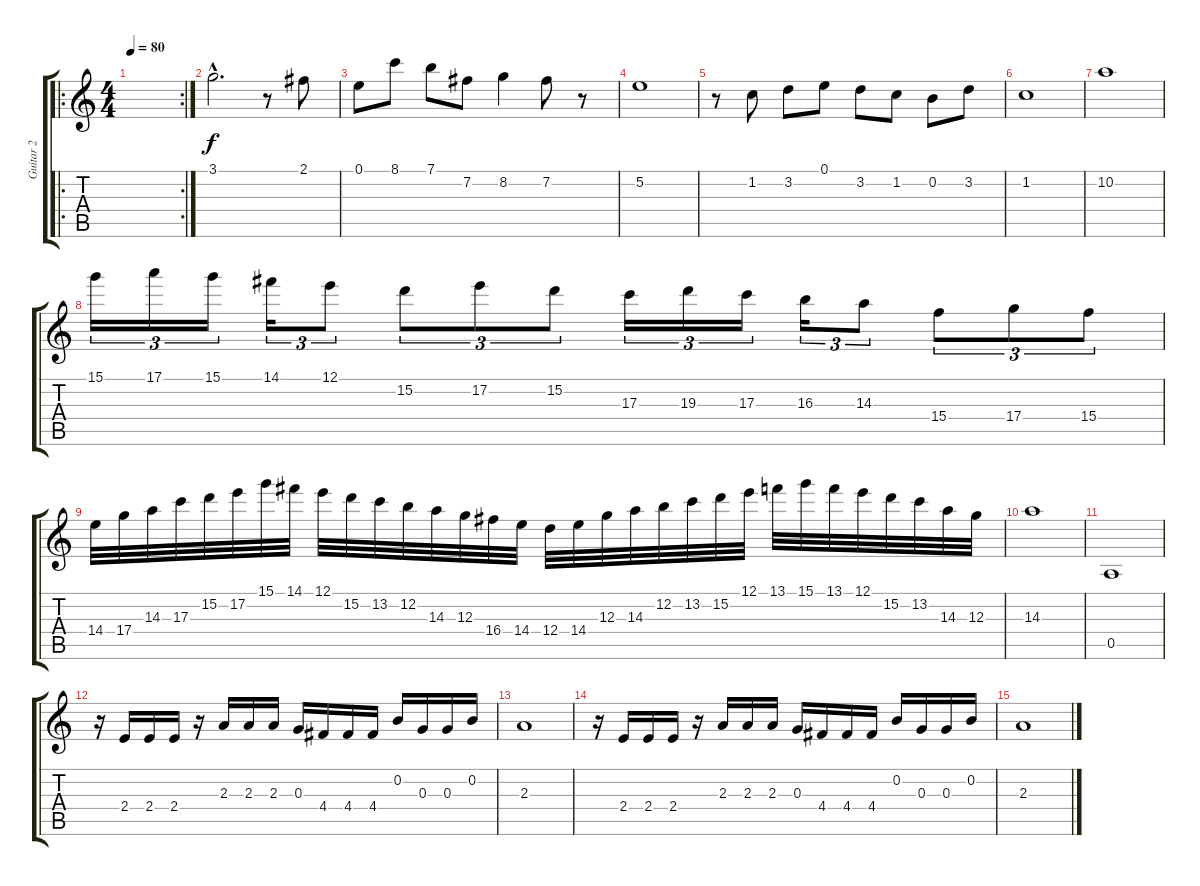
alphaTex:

\track ("Guitar 2" "Guitar 2") {instrument acousticguitarsteel}
\staff {score tabs}
\tuning (E4 B3 G3 D3 A2 E2) {hide}
\ro
\rc 2
\ts (4 4)
\tempo 80
\clef g2
\ks c
|
3.1{hac}.2{d} r.8 2.1.8 |
0.1.8 8.1.8 7.1.8 7.2.8 8.2.4 7.2.8 r.8 |
5.2.1 |
r.8 1.2.8 3.2.8 0.1.8 3.2.8 1.2.8 0.2.8 3.2.8 |
1.2.1 |
10.2.1 |
15.1.16{tu (3 2)} 17.1.16{tu (3 2)} 15.1.16{tu (3 2)} 14.1.16{tu (3 2)} 12.1.8{tu (3 2)} 15.2.8{tu (3 2)} 17.2.8{tu (3 2)} 15.2.8{tu (3 2)} 17.3.16{tu (3 2)} 19.3.16{tu (3 2)} 17.3.16{tu (3 2)} 16.3.16{tu (3 2)} 14.3.8{tu (3 2)} 15.4.8{tu (3 2)} 17.4.8{tu (3 2)} 15.4.8{tu (3 2)} |
14.4.32 17.4.32 14.3.32 17.3.32 15.2.32 17.2.32 15.1.32 14.1.32 12.1.32 15.2.32 13.2.32 12.2.32 14.3.32 12.3.32 16.4.32 14.4.32 12.4.32 14.4.32 12.3.32 14.3.32 12.2.32 13.2.32 15.2.32 12.1.32 13.1.32 15.1.32 13.1.32 12.1.32 15.2.32 13.2.32 14.3.32 12.3.32 |
14.3.1 |
0.5.1 |
r.16 2.4.16 2.4.16 2.4.16 r.16 2.3.16 2.3.16 2.3.16 0.3.16 4.4.16 4.4.16 4.4.16 0.2.16 0.3.16 0.3.16 0.2.16 |
2.3.1 |
r.16 2.4.16 2.4.16 2.4.16 r.16 2.3.16 2.3.16 2.3.16 0.3.16 4.4.16 4.4.16 4.4.16 0.2.16 0.3.16 0.3.16 0.2.16 |
2.3.1
